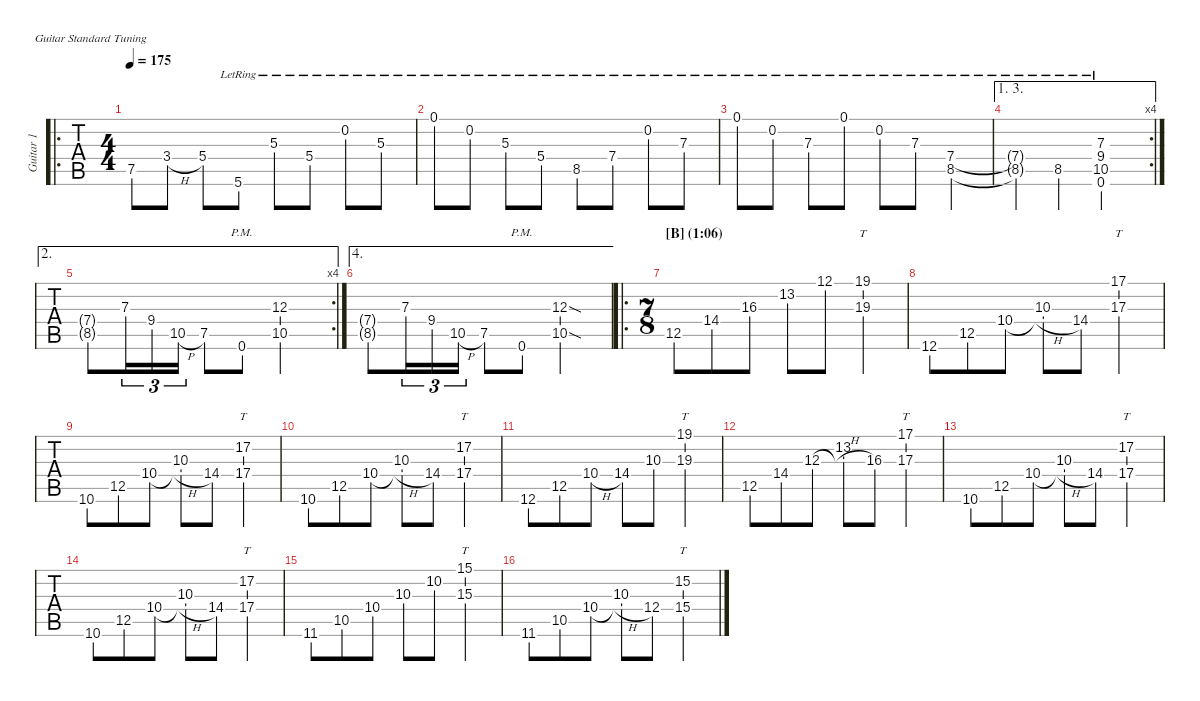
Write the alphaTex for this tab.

\defaultSystemsLayout 4
\hideDynamics
\bracketExtendMode nobrackets
\multiTrackTrackNamePolicy allsystems
\firstSystemTrackNameMode fullname
\otherSystemsTrackNameMode fullname
\otherSystemsTrackNameOrientation horizontal
\track ("Guitar 1" "Guitar 1") {instrument overdrivenguitar}
\staff {tabs}
\tuning (E4 B3 G3 D3 A2 E2)
\ro
\ts (4 4)
\scale
1.06176
\tempo 175
\accidentals auto
\clef g2
\ottava regular
\simile none
\ks c
7.5.8{dy mf} 3.4{h}.8 5.4.8 5.6{lr}.8 5.3{lr}.8 5.4{lr}.8 0.2{lr}.8 5.3{lr}.8 |
\scale
0.97671 0.1{lr}.8 0.2{lr}.8 5.3{lr}.8 5.4{lr}.8 8.5{lr}.8 7.4{lr}.8 0.2{lr}.8 7.3{lr}.8 |
\scale
0.982042 0.1{lr}.8 0.2{lr}.8 7.3{lr}.8 0.1{lr}.8 0.2{lr}.8 7.3{lr}.8 (8.5{lr} 7.4{lr}).4 |
\ae (1 3)
\rc 4
\scale
0.979492 (8.5{lr t} 7.4{lr t}).4 8.5{lr}.4 (9.4{lr} 10.5{lr} 0.6{lr} 7.3{lr}).2 |
\ae 2
\rc 4
\scale
1.02049 (8.5{g} 7.4{g}).8{beam merge} 7.3.16{tu (3 2)} 9.4.16{tu (3 2)} 10.5{h}.16{tu (3 2)} 7.5.8 0.6{pm}.8 (10.5 12.3).2 |
\ae 4
\scale
0.979513 (8.5{g} 7.4{g}).8{beam merge} 7.3.16{tu (3 2)} 9.4.16{tu (3 2)} 10.5{h}.16{tu (3 2)} 7.5.8 0.6{pm}.8 (10.5{sod} 12.3{sod}).2 |
\ro
\ts (7 8)
\beaming (8 3 2 2)
\section ("B" "(1:06)")
\scale
1.04887 12.5.8 14.4.8 16.3.8 13.2.8 12.1.8 (19.3{st} 19.1{st}).4{tt} |
\scale
0.992621 12.6.8 12.5.8 10.4.8 (10.3 10.4{h t}).8 14.4.8 (17.1{st} 17.3{st}).4{tt} |
\scale
0.987395 10.6.8 12.5.8 10.4.8 (10.3 10.4{h t}).8 14.4.8 (17.2{st} 17.4{st}).4{tt} |
\scale
0.971116 10.6.8 12.5.8 10.4.8 (10.3 10.4{h t}).8 14.4.8 (17.2{st} 17.4{st}).4{tt} |
\scale
1.05843 12.6.8 12.5.8 10.4{h}.8 14.4.8 10.3.8 (19.3{st} 19.1{st}).4{tt} |
\scale
0.983771 12.5.8 14.4.8 12.3.8 (13.2 12.3{h t}).8 16.3.8 (17.1{st} 17.3{st}).4{tt} |
\scale
0.979365 10.6.8 12.5.8 10.4.8 (10.3 10.4{h t}).8 14.4.8 (17.2{st} 17.4{st}).4{tt} |
\scale
0.978438 10.6.8 12.5.8 10.4.8 (10.3 10.4{h t}).8 14.4.8 (17.2{st} 17.4{st}).4{tt} |
\scale
1.06376 11.6{acc #}.8 10.5.8 10.4.8 10.3.8 10.2.8 (15.1{st} 15.3{st acc #}).4{tt} |
\scale
0.983771 11.6{acc #}.8 10.5.8 10.4.8 (10.3 10.4{h t}).8 12.4.8 (15.2{st} 15.4{st}).4{tt}
